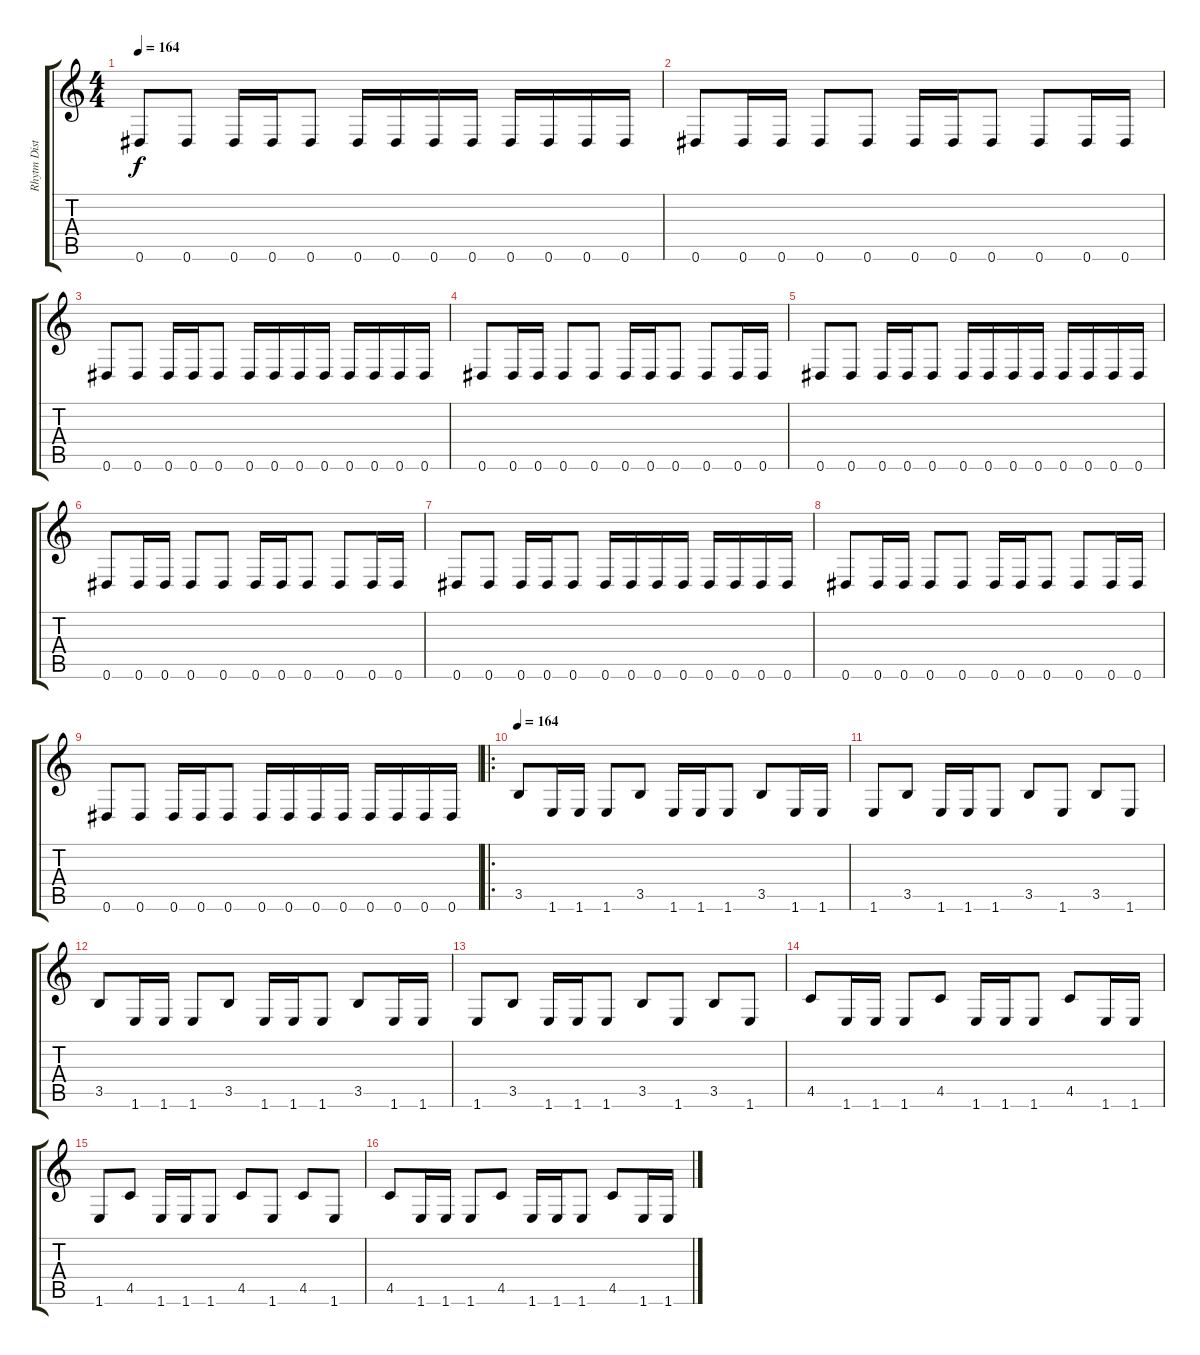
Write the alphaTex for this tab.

\track ("Rhytm Distortion" "Rhytm Dist") {instrument distortionguitar}
\staff {score tabs}
\tuning (Eb4 Bb3 Gb3 Db3 Ab2 Eb2) {hide}
\ts (4 4)
\tempo 164
\clef g2
\ks c
0.6.8{dy f} 0.6.8 0.6.16 0.6.16 0.6.8 0.6.16 0.6.16 0.6.16 0.6.16 0.6.16 0.6.16 0.6.16 0.6.16 |
0.6.8 0.6.16 0.6.16 0.6.8 0.6.8 0.6.16 0.6.16 0.6.8 0.6.8 0.6.16 0.6.16 |
0.6.8 0.6.8 0.6.16 0.6.16 0.6.8 0.6.16 0.6.16 0.6.16 0.6.16 0.6.16 0.6.16 0.6.16 0.6.16 |
0.6.8 0.6.16 0.6.16 0.6.8 0.6.8 0.6.16 0.6.16 0.6.8 0.6.8 0.6.16 0.6.16 |
0.6.8 0.6.8 0.6.16 0.6.16 0.6.8 0.6.16 0.6.16 0.6.16 0.6.16 0.6.16 0.6.16 0.6.16 0.6.16 |
0.6.8 0.6.16 0.6.16 0.6.8 0.6.8 0.6.16 0.6.16 0.6.8 0.6.8 0.6.16 0.6.16 |
0.6.8 0.6.8 0.6.16 0.6.16 0.6.8 0.6.16 0.6.16 0.6.16 0.6.16 0.6.16 0.6.16 0.6.16 0.6.16 |
0.6.8 0.6.16 0.6.16 0.6.8 0.6.8 0.6.16 0.6.16 0.6.8 0.6.8 0.6.16 0.6.16 |
0.6.8 0.6.8 0.6.16 0.6.16 0.6.8 0.6.16 0.6.16 0.6.16 0.6.16 0.6.16 0.6.16 0.6.16 0.6.16 |
\ro
\tempo 164
3.5.8 1.6.16 1.6.16 1.6.8 3.5.8 1.6.16 1.6.16 1.6.8 3.5.8 1.6.16 1.6.16 |
1.6.8 3.5.8 1.6.16 1.6.16 1.6.8 3.5.8 1.6.8 3.5.8 1.6.8 |
3.5.8 1.6.16 1.6.16 1.6.8 3.5.8 1.6.16 1.6.16 1.6.8 3.5.8 1.6.16 1.6.16 |
1.6.8 3.5.8 1.6.16 1.6.16 1.6.8 3.5.8 1.6.8 3.5.8 1.6.8 |
4.5.8 1.6.16 1.6.16 1.6.8 4.5.8 1.6.16 1.6.16 1.6.8 4.5.8 1.6.16 1.6.16 |
1.6.8 4.5.8 1.6.16 1.6.16 1.6.8 4.5.8 1.6.8 4.5.8 1.6.8 |
4.5.8 1.6.16 1.6.16 1.6.8 4.5.8 1.6.16 1.6.16 1.6.8 4.5.8 1.6.16 1.6.16
